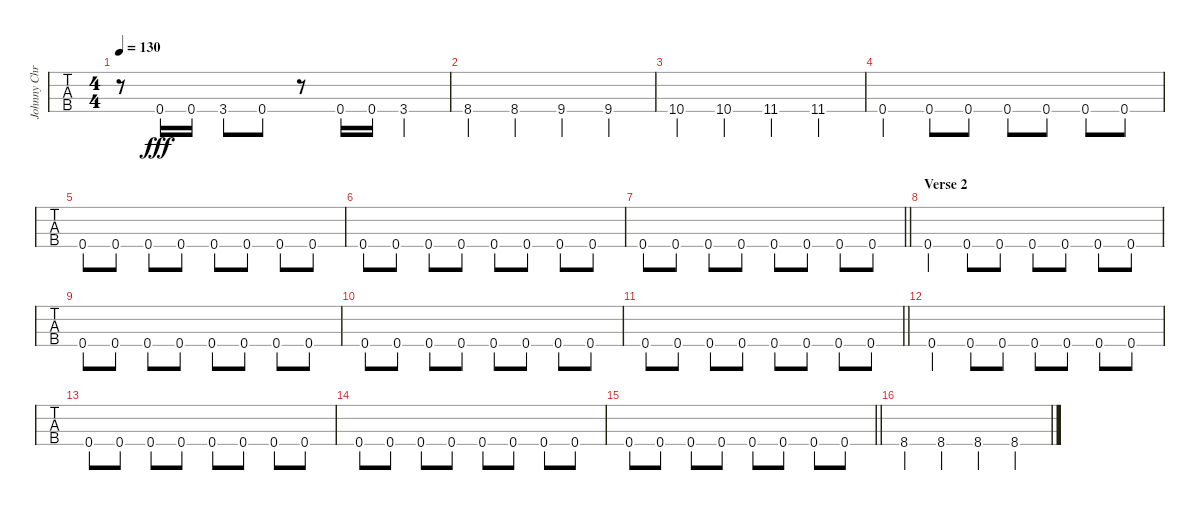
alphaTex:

\track ("Johnny Christ" "Johnny Chr") {instrument electricbasspick}
\staff {tabs}
\tuning (G2 D2 A1 D1) {hide}
\ts (4 4)
\tempo 130
\clef f4
\ks c
r.8{dy fff} 0.4.16 0.4.16 3.4.8 0.4.8 r.8 0.4.16 0.4.16 3.4.4 |
8.4.4 8.4.4 9.4.4 9.4.4 |
10.4.4 10.4.4 11.4.4 11.4.4 |
0.4.4 0.4.8 0.4.8 0.4.8 0.4.8 0.4.8 0.4.8 |
0.4.8 0.4.8 0.4.8 0.4.8 0.4.8 0.4.8 0.4.8 0.4.8 |
0.4.8 0.4.8 0.4.8 0.4.8 0.4.8 0.4.8 0.4.8 0.4.8 |
\barLineRight lightlight
0.4.8 0.4.8 0.4.8 0.4.8 0.4.8 0.4.8 0.4.8 0.4.8 |
\section ("" "Verse 2")
0.4.4 0.4.8 0.4.8 0.4.8 0.4.8 0.4.8 0.4.8 |
0.4.8 0.4.8 0.4.8 0.4.8 0.4.8 0.4.8 0.4.8 0.4.8 |
0.4.8 0.4.8 0.4.8 0.4.8 0.4.8 0.4.8 0.4.8 0.4.8 |
\barLineRight lightlight
0.4.8 0.4.8 0.4.8 0.4.8 0.4.8 0.4.8 0.4.8 0.4.8 |
0.4.4 0.4.8 0.4.8 0.4.8 0.4.8 0.4.8 0.4.8 |
0.4.8 0.4.8 0.4.8 0.4.8 0.4.8 0.4.8 0.4.8 0.4.8 |
0.4.8 0.4.8 0.4.8 0.4.8 0.4.8 0.4.8 0.4.8 0.4.8 |
\barLineRight lightlight
0.4.8 0.4.8 0.4.8 0.4.8 0.4.8 0.4.8 0.4.8 0.4.8 |
8.4.4 8.4.4 8.4.4 8.4.4
